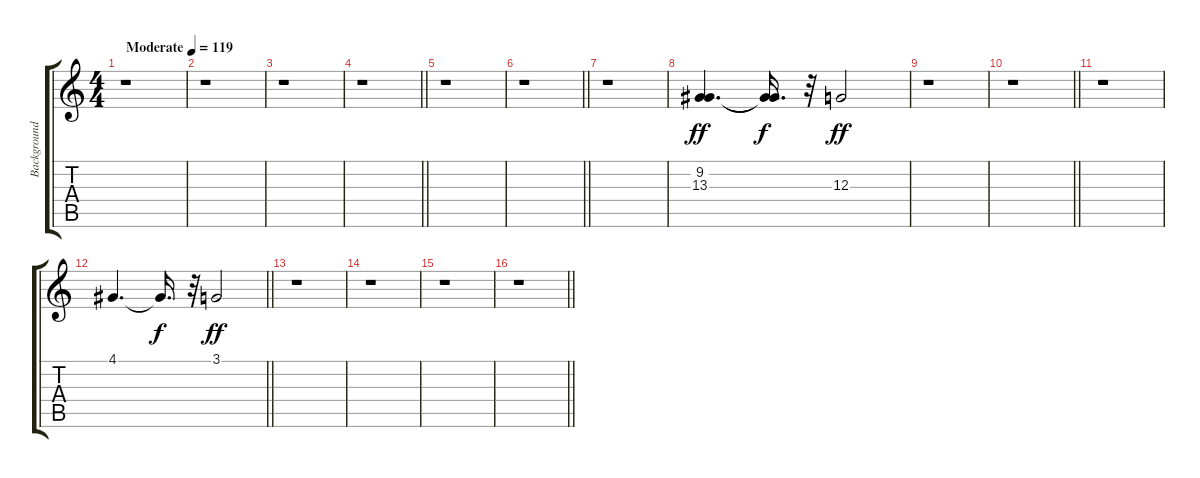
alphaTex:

\track ("Background 4" "Background") {instrument choiraahs}
\staff {score tabs}
\tuning (E4 B3 G3 D3 A2 E2) {hide}
\ts (4 4)
\tempo (119 "Moderate")
\clef g2
\ks c
r.1{dy ff instrument choiraahs} |
r.1 |
r.1 |
\barLineRight lightlight
r.1 |
r.1 |
\barLineRight lightlight
r.1 |
r.1 |
(9.2 13.3).4{d} (9.2{t} 13.3{t}).16{d dy f} r.32 12.3.2{dy ff} |
r.1 |
\barLineRight lightlight
r.1 |
r.1 |
\barLineRight lightlight
4.1.4{d} 4.1{t}.16{d dy f} r.32 3.1.2{dy ff} |
r.1 |
r.1 |
r.1 |
\barLineRight lightlight
r.1
